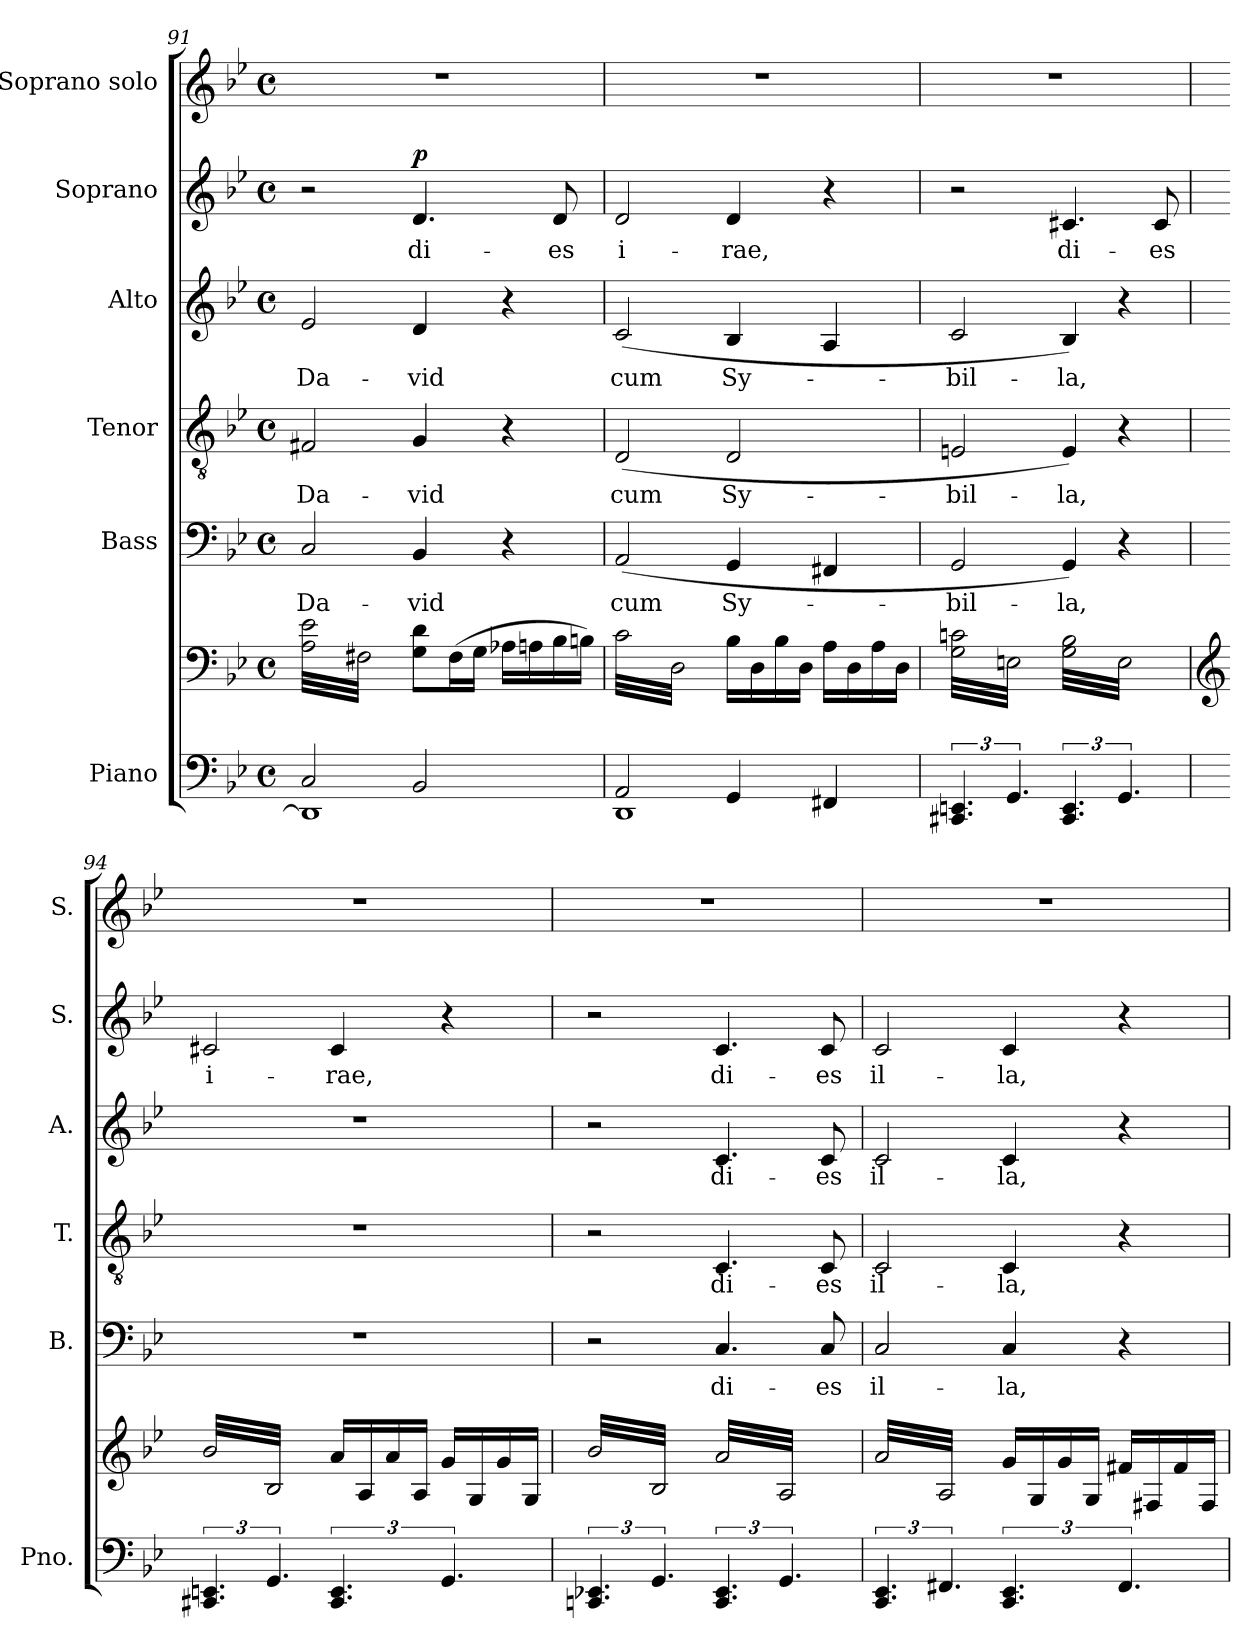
**kern	**kern	**kern	**text	**kern	**text	**kern	**text	**kern	**text	**dynam	**kern
*part6	*part6	*part5	*part5	*part4	*part4	*part3	*part3	*part2	*part2	*part2	*part1
*staff7	*staff6	*staff5	*staff5	*staff4	*staff4	*staff3	*staff3	*staff2	*staff2	*staff2	*staff1
*I"Piano	*	*I"Bass	*	*I"Tenor	*	*I"Alto	*	*I"Soprano	*	*	*I"Soprano solo
*I'Pno.	*	*I'B.	*	*I'T.	*	*I'A.	*	*I'S.	*	*	*I'S.
*clefF4	*clefF4	*clefF4	*	*clefGv2	*	*clefG2	*	*clefG2	*	*	*clefG2
*	*	*	*	*ITrd7c12	*	*	*	*	*	*	*
*k[b-e-]	*k[b-e-]	*k[b-e-]	*	*k[b-e-]	*	*k[b-e-]	*	*k[b-e-]	*	*	*k[b-e-]
*g:	*g:	*g:	*	*g:	*	*g:	*	*g:	*	*	*g:
*M4/4	*M4/4	*M4/4	*	*M4/4	*	*M4/4	*	*M4/4	*	*	*M4/4
*met(c)	*met(c)	*met(c)	*	*met(c)	*	*met(c)	*	*met(c)	*	*	*met(c)
=91	=91	=91	=91	=91	=91	=91	=91	=91	=91	=91	=91
*^	*	*	*	*	*	*	*	*	*	*	*
!	!	!	!	!LO:LY:b:color=#000000	!	!	!	!	!	!	!	!
!	!	!	!	!	!	!LO:LY:b:color=#000000	!	!	!	!	!	!
!	!	!	!	!	!	!	!	!LO:LY:b:color=#000000	!	!	!	!
*	*	*tremolo	*	*	*	*	*	*	*	*	*	*
2Ci/	1DDi]	32Ai\ 32e-iLLL	2Ci/	Da-	2FF#Xi/	Da-	2e-i/	Da-	2r	.	.	1r
.	.	32F#Xi\	.	.	.	.	.	.	.	.	.	.
.	.	32Ai\ 32e-i	.	.	.	.	.	.	.	.	.	.
.	.	32F#Xi\	.	.	.	.	.	.	.	.	.	.
.	.	32Ai\ 32e-i	.	.	.	.	.	.	.	.	.	.
.	.	32F#Xi\	.	.	.	.	.	.	.	.	.	.
.	.	32Ai\ 32e-i	.	.	.	.	.	.	.	.	.	.
.	.	32F#Xi\	.	.	.	.	.	.	.	.	.	.
.	.	32Ai\ 32e-i	.	.	.	.	.	.	.	.	.	.
.	.	32F#Xi\	.	.	.	.	.	.	.	.	.	.
.	.	32Ai\ 32e-i	.	.	.	.	.	.	.	.	.	.
.	.	32F#Xi\	.	.	.	.	.	.	.	.	.	.
.	.	32Ai\ 32e-i	.	.	.	.	.	.	.	.	.	.
.	.	32F#Xi\	.	.	.	.	.	.	.	.	.	.
.	.	32Ai\ 32e-i	.	.	.	.	.	.	.	.	.	.
.	.	32F#Xi\JJJ	.	.	.	.	.	.	.	.	.	.
*	*	*Xtremolo	*	*	*	*	*	*	*	*	*	*
!	!	!	!	!LO:LY:b:color=#000000	!	!	!	!	!	!	!	!
!	!	!	!	!	!	!LO:LY:b:color=#000000	!	!	!	!	!	!
!	!	!	!	!	!	!	!	!LO:LY:b:color=#000000	!	!	!	!
!	!	!	!	!	!	!	!	!	!	!LO:LY:b:color=#000000	!	!
2BB-i/	.	8Gi\ 8diL	4BB-i/	-vid	4GGi/	-vid	4di/	-vid	4.di/	di-	p	.
.	.	.	.	.	.	.	.	.	.	.	.	.
.	.	.	.	.	.	.	.	.	.	.	.	.
.	.	.	.	.	.	.	.	.	.	.	.	.
.	.	(16F#i\L	.	.	.	.	.	.	.	.	.	.
.	.	.	.	.	.	.	.	.	.	.	.	.
.	.	16Gi\JJ	.	.	.	.	.	.	.	.	.	.
.	.	.	.	.	.	.	.	.	.	.	.	.
.	.	16A-Xi\LL	4r	.	4r	.	4r	.	.	.	.	.
.	.	16Ani\	.	.	.	.	.	.	.	.	.	.
!	!	!	!	!	!	!	!	!	!	!LO:LY:b:color=#000000	!	!
.	.	16B-i\	.	.	.	.	.	.	8di/	-es	.	.
.	.	16Bni\JJ)	.	.	.	.	.	.	.	.	.	.
!!LO:PB:g=z
=92	=92	=92	=92	=92	=92	=92	=92	=92	=92	=92	=92	=92
!	!	!	!	!LO:LY:b:color=#000000	!	!	!	!	!	!	!	!
!	!	!	!	!	!	!LO:LY:b:color=#000000	!	!	!	!	!	!
!	!	!	!	!	!	!	!	!LO:LY:b:color=#000000	!	!	!	!
!	!	!	!	!	!	!	!	!	!	!LO:LY:b:color=#000000	!	!
*	*	*tremolo	*	*	*	*	*	*	*	*	*	*
2AAi/	1DDi	32ci\LLL	(2AAi/	cum	(2DDi/	cum	(2ci/	cum	2di/	i-	.	1r
.	.	32Di\	.	.	.	.	.	.	.	.	.	.
.	.	32ci\	.	.	.	.	.	.	.	.	.	.
.	.	32Di\	.	.	.	.	.	.	.	.	.	.
.	.	32ci\	.	.	.	.	.	.	.	.	.	.
.	.	32Di\	.	.	.	.	.	.	.	.	.	.
.	.	32ci\	.	.	.	.	.	.	.	.	.	.
.	.	32Di\	.	.	.	.	.	.	.	.	.	.
.	.	32ci\	.	.	.	.	.	.	.	.	.	.
.	.	32Di\	.	.	.	.	.	.	.	.	.	.
.	.	32ci\	.	.	.	.	.	.	.	.	.	.
.	.	32Di\	.	.	.	.	.	.	.	.	.	.
.	.	32ci\	.	.	.	.	.	.	.	.	.	.
.	.	32Di\	.	.	.	.	.	.	.	.	.	.
.	.	32ci\	.	.	.	.	.	.	.	.	.	.
.	.	32Di\JJJ	.	.	.	.	.	.	.	.	.	.
*	*	*Xtremolo	*	*	*	*	*	*	*	*	*	*
!	!	!	!	!LO:LY:b:color=#000000	!	!	!	!	!	!	!	!
!	!	!	!	!	!	!LO:LY:b:color=#000000	!	!	!	!	!	!
!	!	!	!	!	!	!	!	!LO:LY:b:color=#000000	!	!	!	!
!	!	!	!	!	!	!	!	!	!	!LO:LY:b:color=#000000	!	!
4GGi/	.	16B-i\LL	4GGi/	Sy-	2DDi/	Sy-	4B-i/	Sy-	4di/	-rae,	.	.
.	.	.	.	.	.	.	.	.	.	.	.	.
.	.	16Di\	.	.	.	.	.	.	.	.	.	.
.	.	.	.	.	.	.	.	.	.	.	.	.
.	.	16B-i\	.	.	.	.	.	.	.	.	.	.
.	.	.	.	.	.	.	.	.	.	.	.	.
.	.	16Di\JJ	.	.	.	.	.	.	.	.	.	.
.	.	.	.	.	.	.	.	.	.	.	.	.
4FF#Xi/	.	16Ai\LL	4FF#Xi/	.	.	.	4Ai/	.	4r	.	.	.
.	.	16Di\	.	.	.	.	.	.	.	.	.	.
.	.	16Ai\	.	.	.	.	.	.	.	.	.	.
.	.	16Di\JJ	.	.	.	.	.	.	.	.	.	.
*v	*v	*	*	*	*	*	*	*	*	*	*	*
=93	=93	=93	=93	=93	=93	=93	=93	=93	=93	=93	=93
!	!	!	!LO:LY:b:color=#000000	!	!	!	!	!	!	!	!
!	!	!	!	!	!LO:LY:b:color=#000000	!	!	!	!	!	!
!	!	!	!	!	!	!	!LO:LY:b:color=#000000	!	!	!	!
*	*tremolo	*	*	*	*	*	*	*	*	*	*
6.CC#Xi/ 6.EEni	32Gi\ 32cniLLL	2GGi/	-bil-	2EEni/	-bil-	2ci/	-bil-	2r	.	.	1r
.	32Eni\	.	.	.	.	.	.	.	.	.	.
.	32Gi\ 32cni	.	.	.	.	.	.	.	.	.	.
.	32Eni\	.	.	.	.	.	.	.	.	.	.
.	32Gi\ 32cni	.	.	.	.	.	.	.	.	.	.
.	32Eni\	.	.	.	.	.	.	.	.	.	.
.	32Gi\ 32cni	.	.	.	.	.	.	.	.	.	.
.	32Eni\	.	.	.	.	.	.	.	.	.	.
6.GGi/	32Gi\ 32cni	.	.	.	.	.	.	.	.	.	.
.	32Eni\	.	.	.	.	.	.	.	.	.	.
.	32Gi\ 32cni	.	.	.	.	.	.	.	.	.	.
.	32Eni\	.	.	.	.	.	.	.	.	.	.
.	32Gi\ 32cni	.	.	.	.	.	.	.	.	.	.
.	32Eni\	.	.	.	.	.	.	.	.	.	.
.	32Gi\ 32cni	.	.	.	.	.	.	.	.	.	.
.	32Eni\JJJ	.	.	.	.	.	.	.	.	.	.
!	!	!	!LO:LY:b:color=#000000	!	!	!	!	!	!	!	!
!	!	!	!	!	!LO:LY:b:color=#000000	!	!	!	!	!	!
!	!	!	!	!	!	!	!LO:LY:b:color=#000000	!	!	!	!
!	!	!	!	!	!	!	!	!	!LO:LY:b:color=#000000	!	!
6.CC#i/ 6.EEi	32Gi\ 32B-iLLL	4GGi/)	-la,	4EEi/)	-la,	4B-i/)	-la,	4.c#Xi/	di-	.	.
.	32Ei\	.	.	.	.	.	.	.	.	.	.
.	32Gi\ 32B-i	.	.	.	.	.	.	.	.	.	.
.	32Ei\	.	.	.	.	.	.	.	.	.	.
.	32Gi\ 32B-i	.	.	.	.	.	.	.	.	.	.
.	32Ei\	.	.	.	.	.	.	.	.	.	.
.	32Gi\ 32B-i	.	.	.	.	.	.	.	.	.	.
.	32Ei\	.	.	.	.	.	.	.	.	.	.
6.GGi/	32Gi\ 32B-i	4r	.	4r	.	4r	.	.	.	.	.
.	32Ei\	.	.	.	.	.	.	.	.	.	.
.	32Gi\ 32B-i	.	.	.	.	.	.	.	.	.	.
.	32Ei\	.	.	.	.	.	.	.	.	.	.
!	!	!	!	!	!	!	!	!	!LO:LY:b:color=#000000	!	!
.	32Gi\ 32B-i	.	.	.	.	.	.	8c#i/	-es	.	.
.	32Ei\	.	.	.	.	.	.	.	.	.	.
.	32Gi\ 32B-i	.	.	.	.	.	.	.	.	.	.
.	32Ei\JJJ	.	.	.	.	.	.	.	.	.	.
=94	=94	=94	=94	=94	=94	=94	=94	=94	=94	=94	=94
*	*clefG2	*	*	*	*	*	*	*	*	*	*
!	!	!	!	!	!	!	!	!	!LO:LY:b:color=#000000	!	!
6.CC#Xi/ 6.EEni	32b-i/LLL	1r	.	1r	.	1r	.	2c#Xi/	i-	.	1r
.	32B-i/	.	.	.	.	.	.	.	.	.	.
.	32b-i/	.	.	.	.	.	.	.	.	.	.
.	32B-i/	.	.	.	.	.	.	.	.	.	.
.	32b-i/	.	.	.	.	.	.	.	.	.	.
.	32B-i/	.	.	.	.	.	.	.	.	.	.
.	32b-i/	.	.	.	.	.	.	.	.	.	.
.	32B-i/	.	.	.	.	.	.	.	.	.	.
6.GGi/	32b-i/	.	.	.	.	.	.	.	.	.	.
.	32B-i/	.	.	.	.	.	.	.	.	.	.
.	32b-i/	.	.	.	.	.	.	.	.	.	.
.	32B-i/	.	.	.	.	.	.	.	.	.	.
.	32b-i/	.	.	.	.	.	.	.	.	.	.
.	32B-i/	.	.	.	.	.	.	.	.	.	.
.	32b-i/	.	.	.	.	.	.	.	.	.	.
.	32B-i/JJJ	.	.	.	.	.	.	.	.	.	.
*	*Xtremolo	*	*	*	*	*	*	*	*	*	*
!	!	!	!	!	!	!	!	!	!LO:LY:b:color=#000000	!	!
6.CC#i/ 6.EEi	16ai/LL	.	.	.	.	.	.	4c#i/	-rae,	.	.
.	.	.	.	.	.	.	.	.	.	.	.
.	16Ai/	.	.	.	.	.	.	.	.	.	.
.	.	.	.	.	.	.	.	.	.	.	.
.	16ai/	.	.	.	.	.	.	.	.	.	.
.	.	.	.	.	.	.	.	.	.	.	.
.	16Ai/JJ	.	.	.	.	.	.	.	.	.	.
.	.	.	.	.	.	.	.	.	.	.	.
6.GGi/	16gi/LL	.	.	.	.	.	.	4r	.	.	.
.	16Gi/	.	.	.	.	.	.	.	.	.	.
.	16gi/	.	.	.	.	.	.	.	.	.	.
.	16Gi/JJ	.	.	.	.	.	.	.	.	.	.
=95	=95	=95	=95	=95	=95	=95	=95	=95	=95	=95	=95
*	*tremolo	*	*	*	*	*	*	*	*	*	*
6.CCni/ 6.EE-Xi	32b-i/LLL	2r	.	2r	.	2r	.	2r	.	.	1r
.	32B-i/	.	.	.	.	.	.	.	.	.	.
.	32b-i/	.	.	.	.	.	.	.	.	.	.
.	32B-i/	.	.	.	.	.	.	.	.	.	.
.	32b-i/	.	.	.	.	.	.	.	.	.	.
.	32B-i/	.	.	.	.	.	.	.	.	.	.
.	32b-i/	.	.	.	.	.	.	.	.	.	.
.	32B-i/	.	.	.	.	.	.	.	.	.	.
6.GGi/	32b-i/	.	.	.	.	.	.	.	.	.	.
.	32B-i/	.	.	.	.	.	.	.	.	.	.
.	32b-i/	.	.	.	.	.	.	.	.	.	.
.	32B-i/	.	.	.	.	.	.	.	.	.	.
.	32b-i/	.	.	.	.	.	.	.	.	.	.
.	32B-i/	.	.	.	.	.	.	.	.	.	.
.	32b-i/	.	.	.	.	.	.	.	.	.	.
.	32B-i/JJJ	.	.	.	.	.	.	.	.	.	.
!	!	!	!LO:LY:b:color=#000000	!	!	!	!	!	!	!	!
!	!	!	!	!	!LO:LY:b:color=#000000	!	!	!	!	!	!
!	!	!	!	!	!	!	!LO:LY:b:color=#000000	!	!	!	!
!	!	!	!	!	!	!	!	!	!LO:LY:b:color=#000000	!	!
6.CCi/ 6.EE-i	32ai/LLL	4.Ci/	di-	4.CCi/	di-	4.ci/	di-	4.ci/	di-	.	.
.	32Ai/	.	.	.	.	.	.	.	.	.	.
.	32ai/	.	.	.	.	.	.	.	.	.	.
.	32Ai/	.	.	.	.	.	.	.	.	.	.
.	32ai/	.	.	.	.	.	.	.	.	.	.
.	32Ai/	.	.	.	.	.	.	.	.	.	.
.	32ai/	.	.	.	.	.	.	.	.	.	.
.	32Ai/	.	.	.	.	.	.	.	.	.	.
6.GGi/	32ai/	.	.	.	.	.	.	.	.	.	.
.	32Ai/	.	.	.	.	.	.	.	.	.	.
.	32ai/	.	.	.	.	.	.	.	.	.	.
.	32Ai/	.	.	.	.	.	.	.	.	.	.
!	!	!	!LO:LY:b:color=#000000	!	!	!	!	!	!	!	!
!	!	!	!	!	!LO:LY:b:color=#000000	!	!	!	!	!	!
!	!	!	!	!	!	!	!LO:LY:b:color=#000000	!	!	!	!
!	!	!	!	!	!	!	!	!	!LO:LY:b:color=#000000	!	!
.	32ai/	8Ci/	-es	8CCi/	-es	8ci/	-es	8ci/	-es	.	.
.	32Ai/	.	.	.	.	.	.	.	.	.	.
.	32ai/	.	.	.	.	.	.	.	.	.	.
.	32Ai/JJJ	.	.	.	.	.	.	.	.	.	.
=96	=96	=96	=96	=96	=96	=96	=96	=96	=96	=96	=96
!	!	!	!LO:LY:b:color=#000000	!	!	!	!	!	!	!	!
!	!	!	!	!	!LO:LY:b:color=#000000	!	!	!	!	!	!
!	!	!	!	!	!	!	!LO:LY:b:color=#000000	!	!	!	!
!	!	!	!	!	!	!	!	!	!LO:LY:b:color=#000000	!	!
6.CCi/ 6.EE-i	32ai/LLL	2Ci/	il-	2CCi/	il-	2ci/	il-	2ci/	il-	.	1r
.	32Ai/	.	.	.	.	.	.	.	.	.	.
.	32ai/	.	.	.	.	.	.	.	.	.	.
.	32Ai/	.	.	.	.	.	.	.	.	.	.
.	32ai/	.	.	.	.	.	.	.	.	.	.
.	32Ai/	.	.	.	.	.	.	.	.	.	.
.	32ai/	.	.	.	.	.	.	.	.	.	.
.	32Ai/	.	.	.	.	.	.	.	.	.	.
6.FF#Xi/	32ai/	.	.	.	.	.	.	.	.	.	.
.	32Ai/	.	.	.	.	.	.	.	.	.	.
.	32ai/	.	.	.	.	.	.	.	.	.	.
.	32Ai/	.	.	.	.	.	.	.	.	.	.
.	32ai/	.	.	.	.	.	.	.	.	.	.
.	32Ai/	.	.	.	.	.	.	.	.	.	.
.	32ai/	.	.	.	.	.	.	.	.	.	.
.	32Ai/JJJ	.	.	.	.	.	.	.	.	.	.
*	*Xtremolo	*	*	*	*	*	*	*	*	*	*
!	!	!	!LO:LY:b:color=#000000	!	!	!	!	!	!	!	!
!	!	!	!	!	!LO:LY:b:color=#000000	!	!	!	!	!	!
!	!	!	!	!	!	!	!LO:LY:b:color=#000000	!	!	!	!
!	!	!	!	!	!	!	!	!	!LO:LY:b:color=#000000	!	!
6.CCi/ 6.EE-i	16gi/LL	4Ci/	-la,	4CCi/	-la,	4ci/	-la,	4ci/	-la,	.	.
.	.	.	.	.	.	.	.	.	.	.	.
.	16Gi/	.	.	.	.	.	.	.	.	.	.
.	.	.	.	.	.	.	.	.	.	.	.
.	16gi/	.	.	.	.	.	.	.	.	.	.
.	.	.	.	.	.	.	.	.	.	.	.
.	16Gi/JJ	.	.	.	.	.	.	.	.	.	.
.	.	.	.	.	.	.	.	.	.	.	.
6.FF#i/	16f#Xi/LL	4r	.	4r	.	4r	.	4r	.	.	.
.	16F#Xi/	.	.	.	.	.	.	.	.	.	.
.	16f#i/	.	.	.	.	.	.	.	.	.	.
.	16F#i/JJ	.	.	.	.	.	.	.	.	.	.
=	=	=	=	=	=	=	=	=	=	=	=
*-	*-	*-	*-	*-	*-	*-	*-	*-	*-	*-	*-
